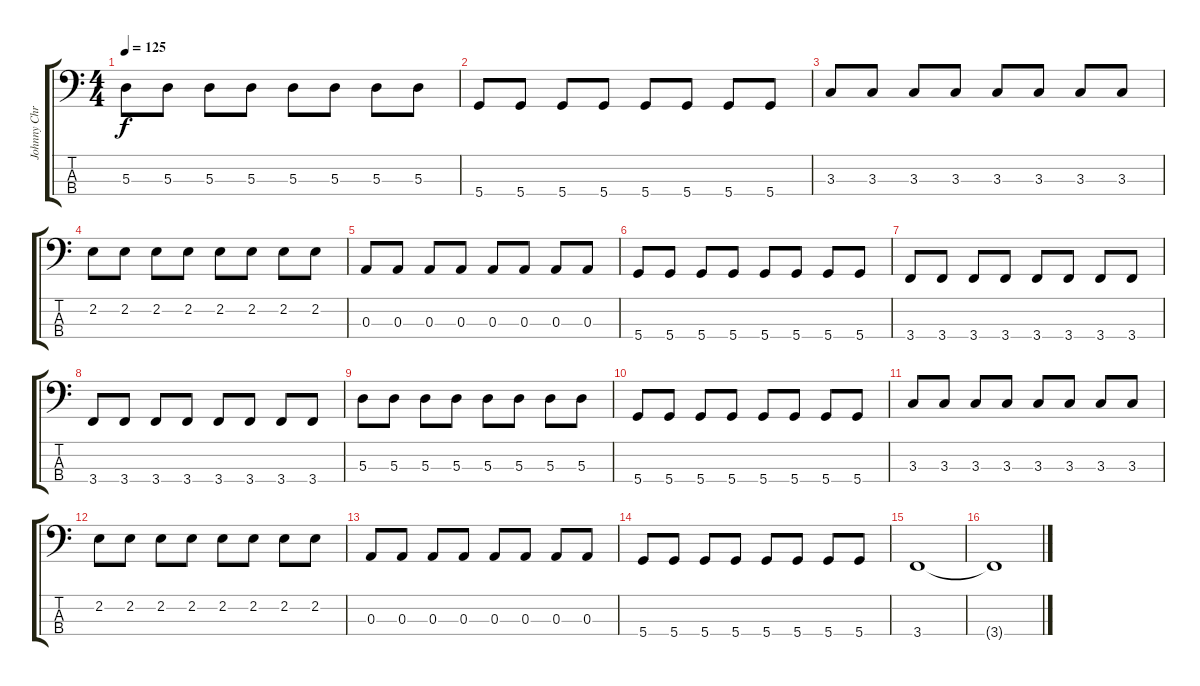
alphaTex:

\track ("Johnny Christ" "Johnny Chr") {instrument electricbasspick}
\staff {score tabs}
\tuning (G2 D2 A1 D1) {hide}
\ts (4 4)
\tempo 125
\clef f4
\ks c
5.3.8{dy f} 5.3.8 5.3.8 5.3.8 5.3.8 5.3.8 5.3.8 5.3.8 |
5.4.8 5.4.8 5.4.8 5.4.8 5.4.8 5.4.8 5.4.8 5.4.8 |
3.3.8 3.3.8 3.3.8 3.3.8 3.3.8 3.3.8 3.3.8 3.3.8 |
2.2.8 2.2.8 2.2.8 2.2.8 2.2.8 2.2.8 2.2.8 2.2.8 |
0.3.8 0.3.8 0.3.8 0.3.8 0.3.8 0.3.8 0.3.8 0.3.8 |
5.4.8 5.4.8 5.4.8 5.4.8 5.4.8 5.4.8 5.4.8 5.4.8 |
3.4.8 3.4.8 3.4.8 3.4.8 3.4.8 3.4.8 3.4.8 3.4.8 |
3.4.8 3.4.8 3.4.8 3.4.8 3.4.8 3.4.8 3.4.8 3.4.8 |
5.3.8 5.3.8 5.3.8 5.3.8 5.3.8 5.3.8 5.3.8 5.3.8 |
5.4.8 5.4.8 5.4.8 5.4.8 5.4.8 5.4.8 5.4.8 5.4.8 |
3.3.8 3.3.8 3.3.8 3.3.8 3.3.8 3.3.8 3.3.8 3.3.8 |
2.2.8 2.2.8 2.2.8 2.2.8 2.2.8 2.2.8 2.2.8 2.2.8 |
0.3.8 0.3.8 0.3.8 0.3.8 0.3.8 0.3.8 0.3.8 0.3.8 |
5.4.8 5.4.8 5.4.8 5.4.8 5.4.8 5.4.8 5.4.8 5.4.8 |
3.4.1 |
3.4{t}.1{volume 0}
